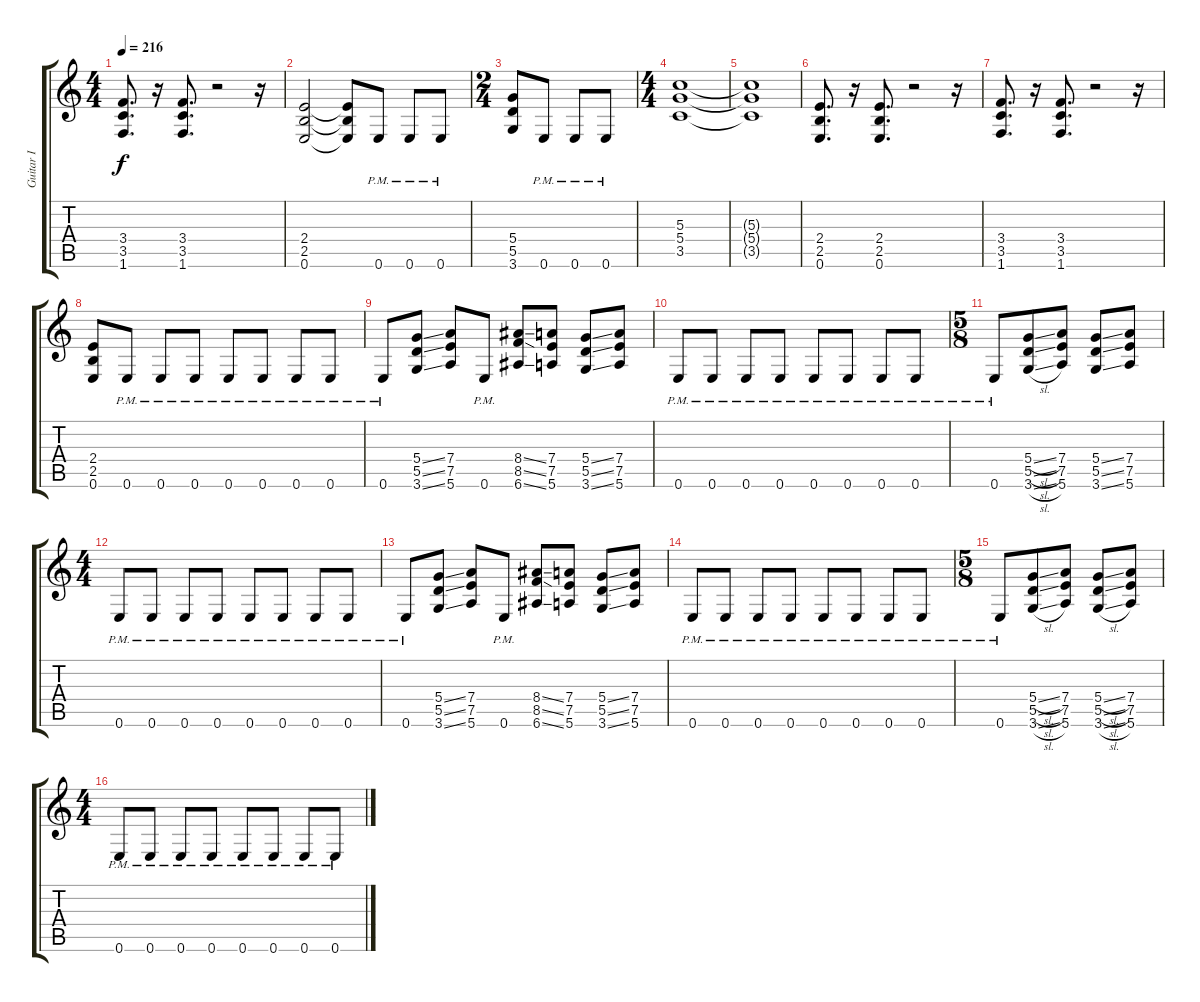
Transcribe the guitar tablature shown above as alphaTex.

\track ("Guitar I" "Guitar I") {instrument distortionguitar}
\staff {score tabs}
\tuning (E4 B3 G3 D3 A2 E2) {hide}
\ts (4 4)
\tempo 216
\clef g2
\ks c
(3.4 3.5 1.6).8{d dy f} r.16 (3.4 3.5 1.6).8{d} r.2 r.16 |
(2.4 2.5 0.6).2 (2.4{t} 2.5{t} 0.6{t}).8 0.6{pm}.8 0.6{pm}.8 0.6{pm}.8 |
\ts (2 4)
(5.4 5.5 3.6).8 0.6{pm}.8 0.6{pm}.8 0.6{pm}.8 |
\ts (4 4)
(5.3 5.4 3.5).1 |
(5.3{t} 5.4{t} 3.5{t}).1 |
(2.4 2.5 0.6).8{d} r.16 (2.4 2.5 0.6).8{d} r.2 r.16 |
(3.4 3.5 1.6).8{d} r.16 (3.4 3.5 1.6).8{d} r.2 r.16 |
(2.4 2.5 0.6).8 0.6{pm}.8 0.6{pm}.8 0.6{pm}.8 0.6{pm}.8 0.6{pm}.8 0.6{pm}.8 0.6{pm}.8 |
0.6{pm}.8 (5.4{ss} 5.5{ss} 3.6{ss}).8 (7.4 7.5 5.6).8 0.6{pm}.8 (8.4{ss} 8.5{ss} 6.6{ss}).8 (7.4 7.5 5.6).8 (5.4{ss} 5.5{ss} 3.6{ss}).8 (7.4 7.5 5.6).8 |
0.6{pm}.8 0.6{pm}.8 0.6{pm}.8 0.6{pm}.8 0.6{pm}.8 0.6{pm}.8 0.6{pm}.8 0.6{pm}.8 |
\ts (5 8)
0.6{pm}.8 (5.4{sl} 5.5{sl} 3.6{sl}).8 (7.4 7.5 5.6).8 (5.4{ss} 5.5{ss} 3.6{ss}).8 (7.4 7.5 5.6).8 |
\ts (4 4)
0.6{pm}.8 0.6{pm}.8 0.6{pm}.8 0.6{pm}.8 0.6{pm}.8 0.6{pm}.8 0.6{pm}.8 0.6{pm}.8 |
0.6{pm}.8 (5.4{ss} 5.5{ss} 3.6{ss}).8 (7.4 7.5 5.6).8 0.6{pm}.8 (8.4{ss} 8.5{ss} 6.6{ss}).8 (7.4 7.5 5.6).8 (5.4{ss} 5.5{ss} 3.6{ss}).8 (7.4 7.5 5.6).8 |
0.6{pm}.8 0.6{pm}.8 0.6{pm}.8 0.6{pm}.8 0.6{pm}.8 0.6{pm}.8 0.6{pm}.8 0.6{pm}.8 |
\ts (5 8)
0.6{pm}.8 (5.4{sl} 5.5{sl} 3.6{sl}).8 (7.4 7.5 5.6).8 (5.4{sl} 5.5{sl} 3.6{sl}).8 (7.4 7.5 5.6).8 |
\ts (4 4)
0.6{pm}.8 0.6{pm}.8 0.6{pm}.8 0.6{pm}.8 0.6{pm}.8 0.6{pm}.8 0.6{pm}.8 0.6{pm}.8
